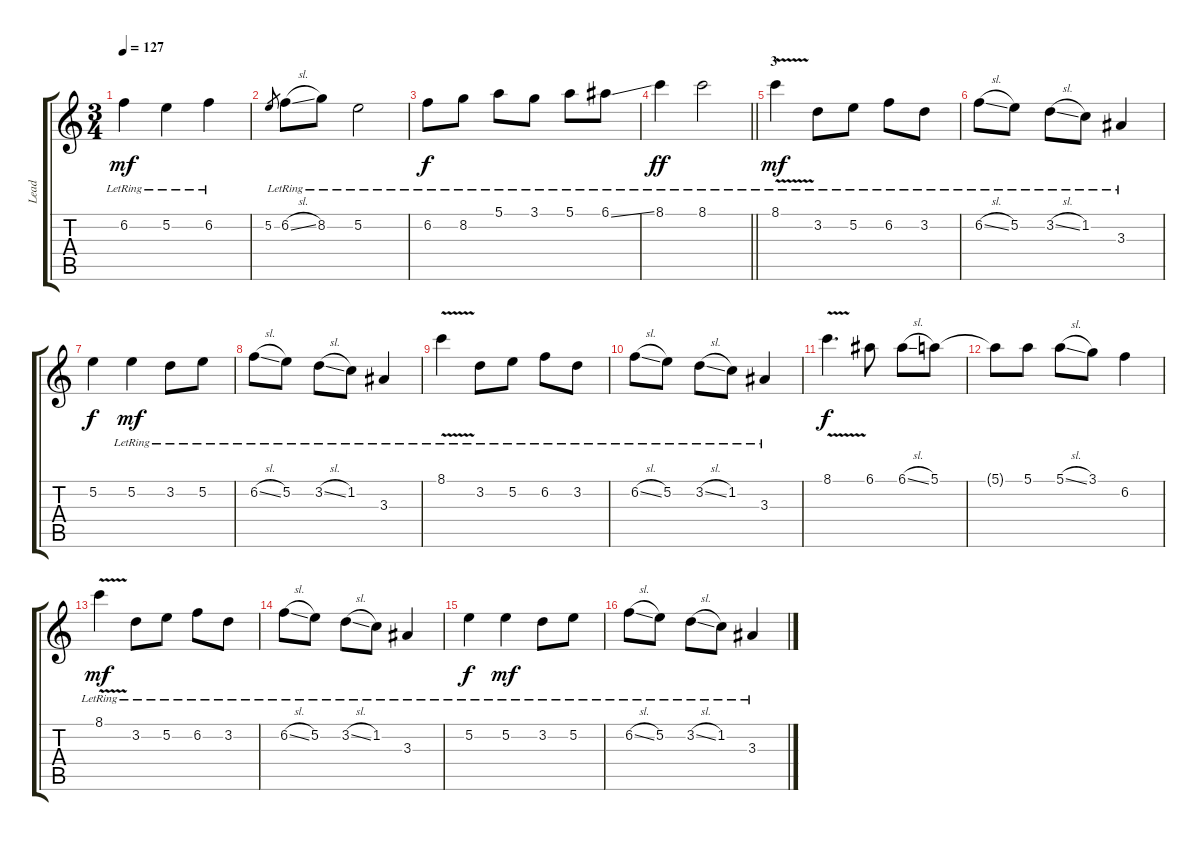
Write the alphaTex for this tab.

\track ("Lead" "Lead") {instrument acousticguitarsteel}
\staff {score tabs}
\tuning (E4 B3 G3 D3 A2 E2) {hide}
\ts (3 4)
\tempo 127
\clef g2
\ks c
6.2{lr}.4{dy mf} 5.2{lr}.4 6.2{lr}.4 |
5.2.8{gr} 6.2{sl lr}.8 8.2{lr}.8 5.2{lr}.2 |
6.2{lr}.8{dy f} 8.2{lr}.8 5.1{lr}.8 3.1{lr}.8 5.1{lr}.8 6.1{ss lr}.8 |
\barLineRight lightlight
8.1{lr}.4{dy ff} 8.1{lr}.2 |
\section ("" "3")
8.1{v lr}.4{dy mf} 3.2{lr}.8 5.2{lr}.8 6.2{lr}.8 3.2{lr}.8 |
6.2{sl lr}.8 5.2{lr}.8 3.2{sl lr}.8 1.2{lr}.8 3.3{lr}.4 |
5.2.4{dy f} 5.2{lr}.4{dy mf} 3.2{lr}.8 5.2{lr}.8 |
6.2{sl lr}.8 5.2{lr}.8 3.2{sl lr}.8 1.2{lr}.8 3.3{lr}.4 |
8.1{v lr}.4 3.2{lr}.8 5.2{lr}.8 6.2{lr}.8 3.2{lr}.8 |
6.2{sl lr}.8 5.2{lr}.8 3.2{sl lr}.8 1.2{lr}.8 3.3{lr}.4 |
8.1{v}.4{d dy f} 6.1.8 6.1{sl}.8 5.1.8 |
5.1{t}.8 5.1.8 5.1{sl}.8 3.1.8 6.2.4 |
8.1{v lr}.4{dy mf} 3.2{lr}.8 5.2{lr}.8 6.2{lr}.8 3.2{lr}.8 |
6.2{sl lr}.8 5.2{lr}.8 3.2{sl lr}.8 1.2{lr}.8 3.3{lr}.4 |
5.2{lr}.4{dy f} 5.2{lr}.4{dy mf} 3.2{lr}.8 5.2{lr}.8 |
6.2{sl lr}.8 5.2{lr}.8 3.2{sl lr}.8 1.2{lr}.8 3.3{lr}.4
